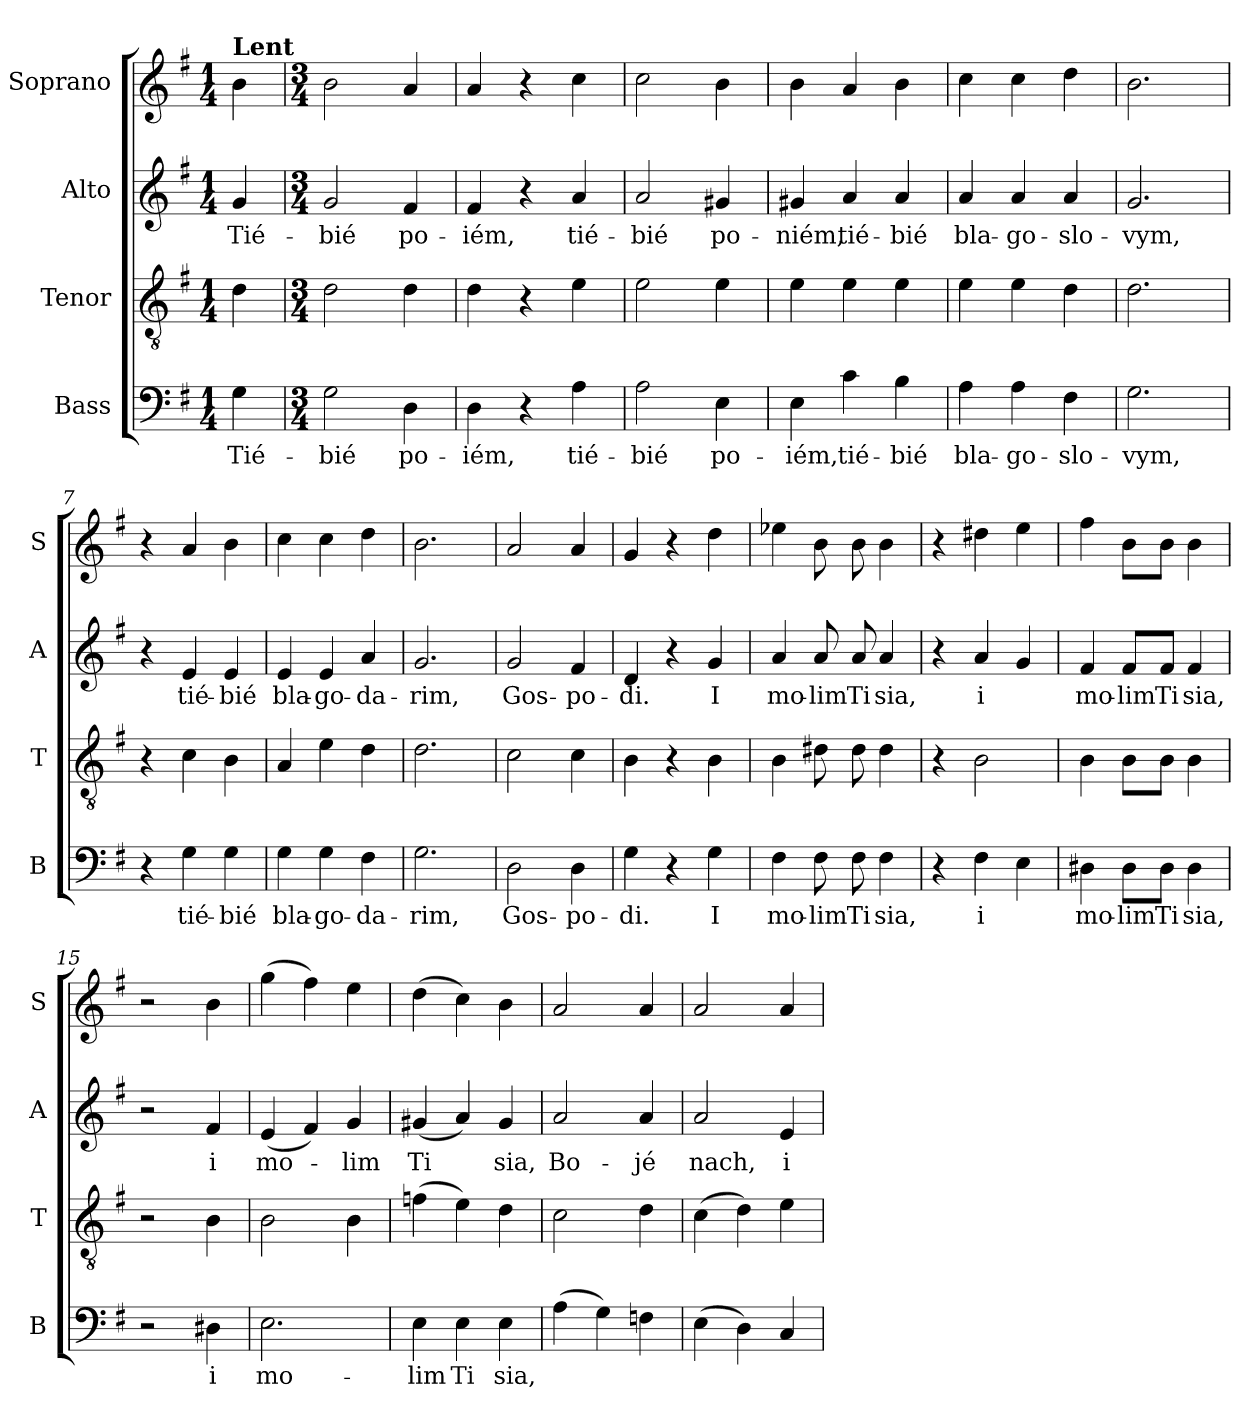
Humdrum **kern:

**kern	**text	**kern	**kern	**text	**kern
*part4	*part4	*part3	*part2	*part2	*part1
*staff4	*staff4	*staff3	*staff2	*staff2	*staff1
*I"Bass	*	*I"Tenor	*I"Alto	*	*I"Soprano
*I'B	*	*I'T	*I'A	*	*I'S
*clefF4	*	*clefGv2	*clefG2	*	*clefG2
*k[f#]	*	*k[f#]	*k[f#]	*	*k[f#]
*M1/4	*	*M1/4	*M1/4	*	*M1/4
=	=	=	=	=	=
!	!	!	!	!	!LO:TX:a:B:t=Lent
!	!LO:LY:b	!	!	!LO:LY:b	!
4G\	Tié-	4d\	4g/	Tié-	4b\
=1	=1	=1	=1	=1	=1
*M3/4	*	*M3/4	*M3/4	*	*M3/4
!	!LO:LY:b	!	!	!LO:LY:b	!
2G\	-bié	2d\	2g/	-bié	2b\
!	!LO:LY:b	!	!	!LO:LY:b	!
4D\	po-	4d\	4f#/	po-	4a/
=2	=2	=2	=2	=2	=2
!	!LO:LY:b	!	!	!LO:LY:b	!
4D\	-iém,	4d\	4f#/	-iém,	4a/
4r	.	4r	4r	.	4r
!	!LO:LY:b	!	!	!LO:LY:b	!
4A\	tié-	4e\	4a/	tié-	4cc\
=3	=3	=3	=3	=3	=3
!	!LO:LY:b	!	!	!LO:LY:b	!
2A\	-bié	2e\	2a/	-bié	2cc\
!	!LO:LY:b	!	!	!LO:LY:b	!
4E\	po-	4e\	4g#X/	po-	4b\
=4	=4	=4	=4	=4	=4
!	!LO:LY:b	!	!	!LO:LY:b	!
4E\	-iém,	4e\	4g#X/	-niém,	4b\
!	!LO:LY:b	!	!	!LO:LY:b	!
4c\	tié-	4e\	4a/	tié-	4a/
!	!LO:LY:b	!	!	!LO:LY:b	!
4B\	-bié	4e\	4a/	-bié	4b\
=5	=5	=5	=5	=5	=5
!	!LO:LY:b	!	!	!LO:LY:b	!
4A\	bla-	4e\	4a/	bla-	4cc\
!	!LO:LY:b	!	!	!LO:LY:b	!
4A\	-go-	4e\	4a/	-go-	4cc\
!	!LO:LY:b	!	!	!LO:LY:b	!
4F#\	-slo-	4d\	4a/	-slo-	4dd\
=6	=6	=6	=6	=6	=6
!	!LO:LY:b	!	!	!LO:LY:b	!
2.G\	-vym,	2.d\	2.g/	-vym,	2.b\
=7	=7	=7	=7	=7	=7
4r	.	4r	4r	.	4r
!	!LO:LY:b	!	!	!LO:LY:b	!
4G\	tié-	4c\	4e/	tié-	4a/
!	!LO:LY:b	!	!	!LO:LY:b	!
4G\	-bié	4B\	4e/	-bié	4b\
=8	=8	=8	=8	=8	=8
!	!LO:LY:b	!	!	!LO:LY:b	!
4G\	bla-	4A/	4e/	bla-	4cc\
!	!LO:LY:b	!	!	!LO:LY:b	!
4G\	-go-	4e\	4e/	-go-	4cc\
!	!LO:LY:b	!	!	!LO:LY:b	!
4F#\	-da-	4d\	4a/	-da-	4dd\
=9	=9	=9	=9	=9	=9
!	!LO:LY:b	!	!	!LO:LY:b	!
2.G\	-rim,	2.d\	2.g/	-rim,	2.b\
!!LO:LB:g=z
=10	=10	=10	=10	=10	=10
!	!LO:LY:b	!	!	!LO:LY:b	!
2D\	Gos-	2c\	2g/	Gos-	2a/
!	!LO:LY:b	!	!	!LO:LY:b	!
4D\	-po-	4c\	4f#/	-po-	4a/
=11	=11	=11	=11	=11	=11
!	!LO:LY:b	!	!	!LO:LY:b	!
4G\	-di.	4B\	4d/	-di.	4g/
4r	.	4r	4r	.	4r
!	!LO:LY:b	!	!	!LO:LY:b	!
4G\	I	4B\	4g/	I	4dd\
=12	=12	=12	=12	=12	=12
!	!LO:LY:b	!	!	!LO:LY:b	!
4F#\	mo-	4B\	4a/	mo-	4ee-X\
!	!LO:LY:b	!	!	!LO:LY:b	!
8F#\	-lim	8d#X\	8a/	-lim	8b\
!	!LO:LY:b	!	!	!LO:LY:b	!
8F#\	Ti	8d#\	8a/	Ti	8b\
!	!LO:LY:b	!	!	!LO:LY:b	!
4F#\	sia,	4d#\	4a/	sia,	4b\
=13	=13	=13	=13	=13	=13
4r	.	4r	4r	.	4r
!	!LO:LY:b	!	!	!LO:LY:b	!
4F#\	i	2B\	4a/	i	4dd#X\
4E\	.	.	4g/	.	4ee\
=14	=14	=14	=14	=14	=14
!	!LO:LY:b	!	!	!LO:LY:b	!
4D#X\	mo-	4B\	4f#/	mo-	4ff#\
!	!LO:LY:b	!	!	!LO:LY:b	!
8D#\L	-lim	8B\L	8f#/L	-lim	8b\L
!	!LO:LY:b	!	!	!LO:LY:b	!
8D#\J	Ti	8B\J	8f#/J	Ti	8b\J
!	!LO:LY:b	!	!	!LO:LY:b	!
4D#\	sia,	4B\	4f#/	sia,	4b\
=15	=15	=15	=15	=15	=15
2r	.	2r	2r	.	2r
!	!LO:LY:b	!	!	!LO:LY:b	!
4D#X\	i	4B\	4f#/	i	4b\
=16	=16	=16	=16	=16	=16
!	!LO:LY:b	!	!	!LO:LY:b	!
2.E\	mo-	2B\	(<4e/	mo-	(>4gg\
.	.	.	4f#/)	.	4ff#\)
!	!	!	!	!LO:LY:b	!
.	.	4B\	4g/	-lim	4ee\
=17	=17	=17	=17	=17	=17
!	!LO:LY:b	!	!	!LO:LY:b	!
4E\	-lim	(>4fn\	(<4g#X/	-Ti	(>4dd\
!	!LO:LY:b	!	!	!	!
4E\	Ti	4e\)	4a/)	.	4cc\)
!	!LO:LY:b	!	!	!LO:LY:b	!
4E\	sia,	4d\	4g#/	sia,	4b\
=18	=18	=18	=18	=18	=18
!	!	!	!	!LO:LY:b	!
(>4A\	.	2c\	2a/	Bo-	2a/
4G\)	.	.	.	.	.
!	!	!	!	!LO:LY:b	!
4Fn\	.	4d\	4a/	-jé	4a/
=19	=19	=19	=19	=19	=19
!	!	!	!	!LO:LY:b	!
(>4E\	.	(>4c\	2a/	nach,	2a/
4D\)	.	4d\)	.	.	.
!	!	!	!	!LO:LY:b	!
4C/	.	4e\	4e/	i	4a/
=	=	=	=	=	=
*-	*-	*-	*-	*-	*-
